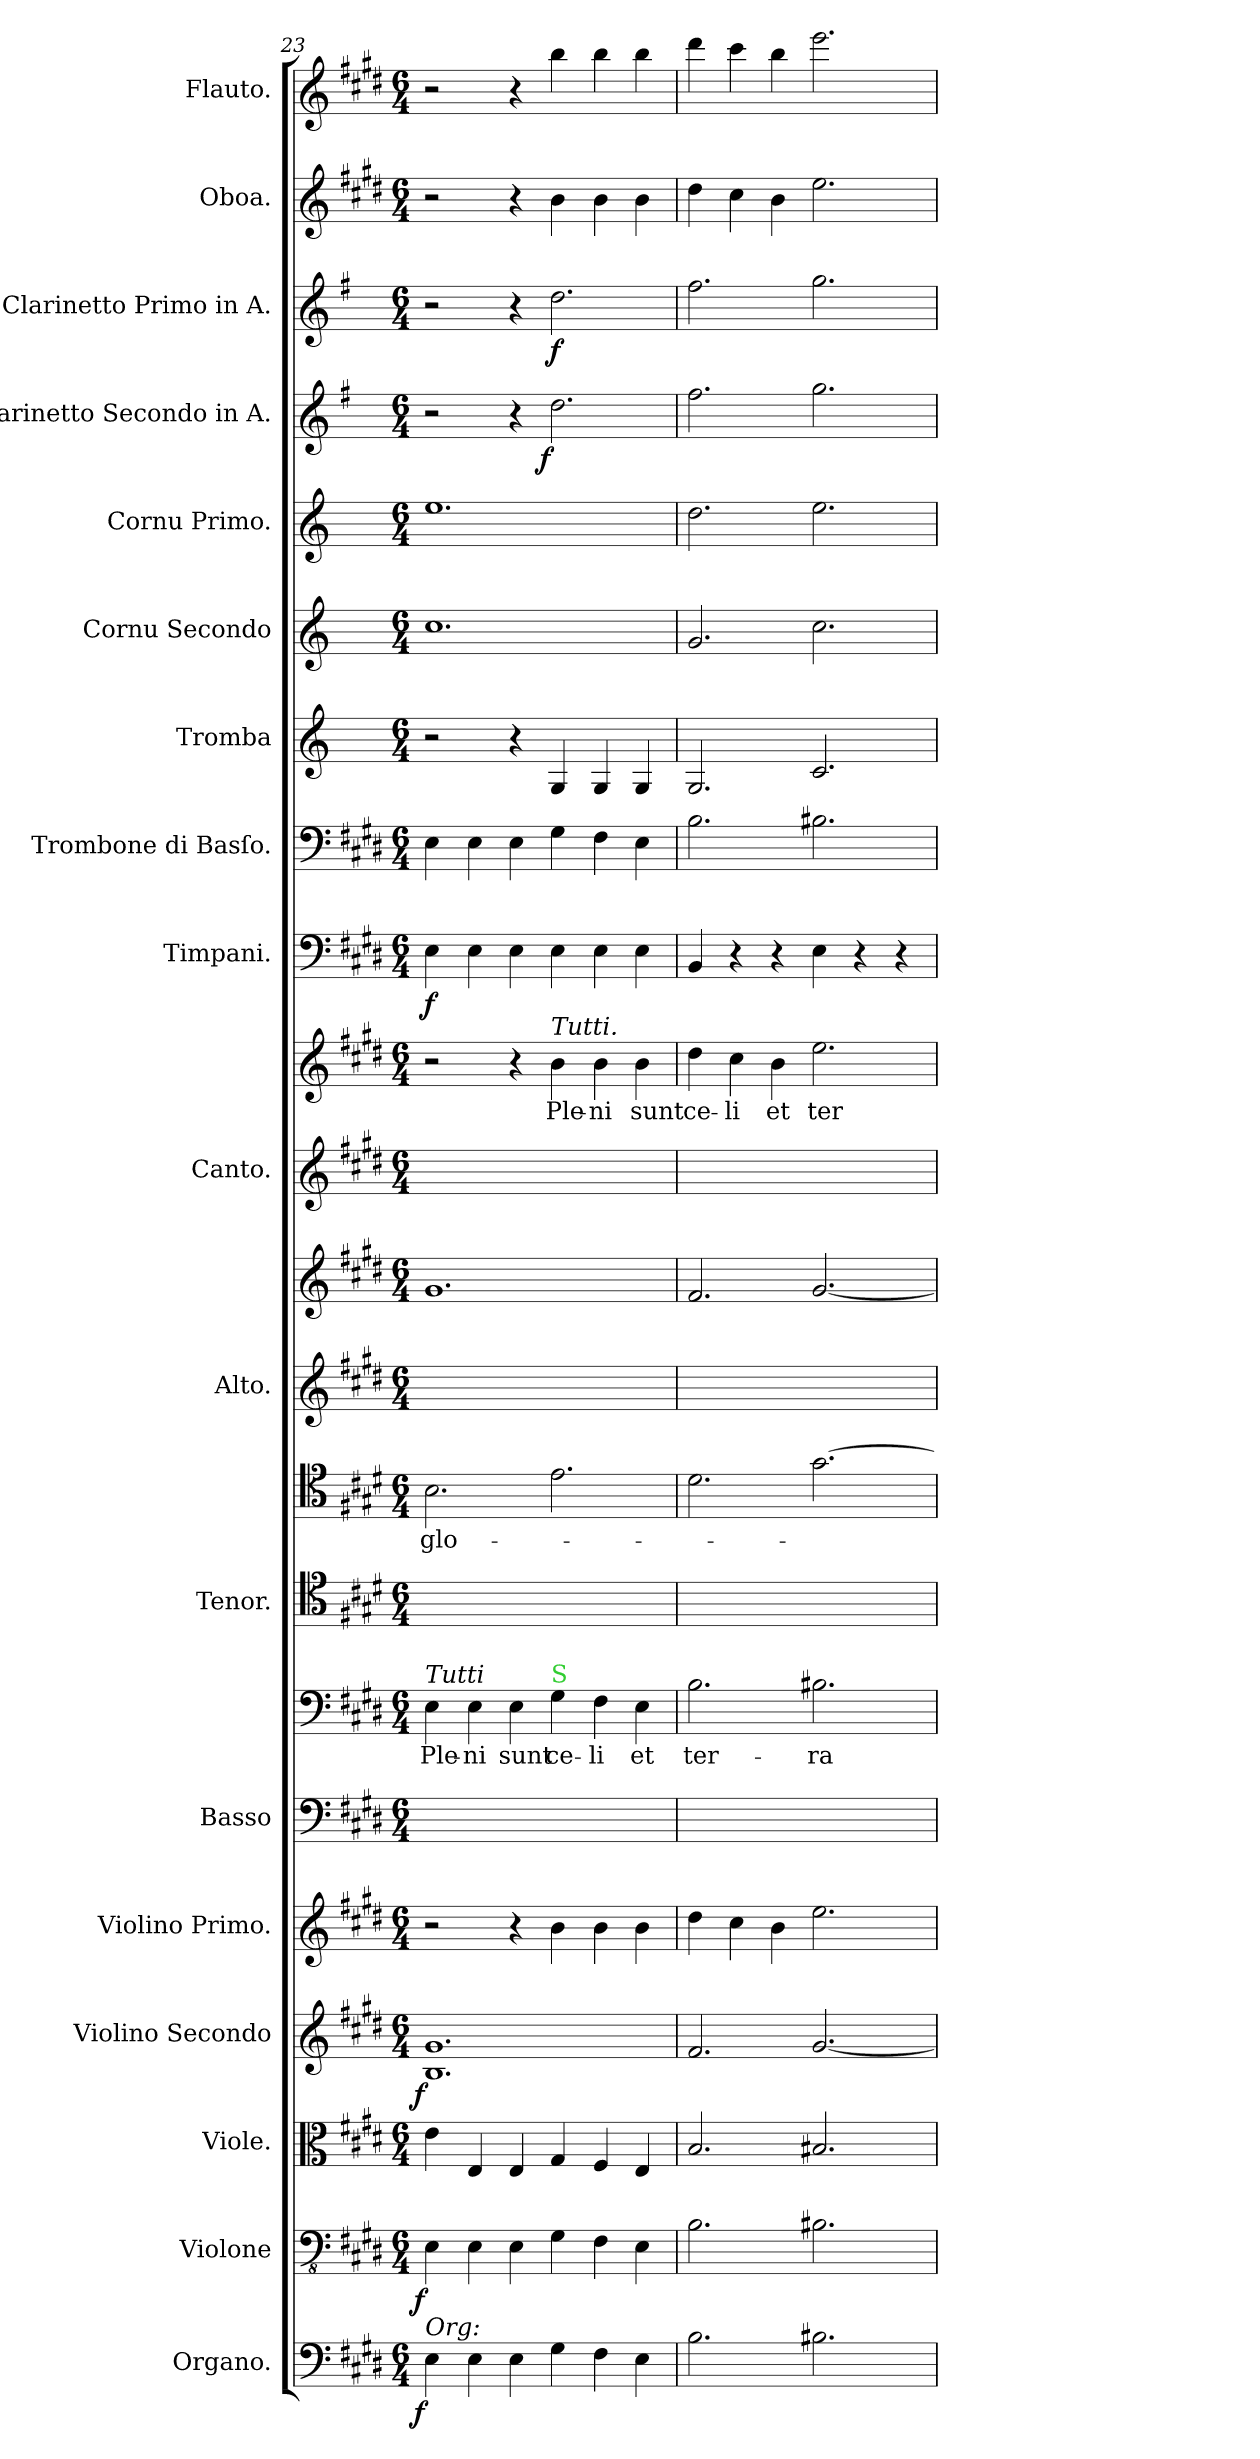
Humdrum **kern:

**kern	**dynam	**kern	**dynam	**kern	**kern	**dynam	**kern	**dynam	**kern	**kern	**text	**dynam	**kern	**kern	**text	**kern	**kern	**kern	**kern	**text	**dynam	**kern	**dynam	**kern	**dynam	**kern	**dynam	**kern	**dynam	**kern	**dynam	**kern	**dynam	**kern	**dynam	**kern	**kern	**dynam
*part22	*part22	*part21	*part21	*part20	*part19	*part19	*part18	*part18	*part17	*part16	*part16	*part16	*part15	*part14	*part14	*part13	*part12	*part11	*part10	*part10	*part10	*part9	*part9	*part8	*part8	*part7	*part7	*part6	*part6	*part5	*part5	*part4	*part4	*part3	*part3	*part2	*part1	*part1
*staff22	*staff22	*staff21	*staff21	*staff20	*staff19	*staff19	*staff18	*staff18	*staff17	*staff16	*staff16	*staff16	*staff15	*staff14	*staff14	*staff13	*staff12	*staff11	*staff10	*staff10	*staff10	*staff9	*staff9	*staff8	*staff8	*staff7	*staff7	*staff6	*staff6	*staff5	*staff5	*staff4	*staff4	*staff3	*staff3	*staff2	*staff1	*staff1
*I"Organo.	*	*I"Violone	*	*I"Viole.	*I"Violino Secondo	*	*I"Violino Primo.	*	*I"Basso	*	*	*	*I"Tenor.	*	*	*I"Alto.	*	*I"Canto.	*	*	*	*I"Timpani.	*	*I"Trombone di Basſo.	*	*I"Tromba	*	*I"Cornu Secondo	*	*I"Cornu Primo.	*	*I"Clarinetto Secondo in A.	*	*I"Clarinetto Primo in A.	*	*I"Oboa.	*I"Flauto.	*
*I'org	*	*I'vlne	*	*	*I'vl 2	*	*I'vl 1	*	*I'B	*	*	*	*I'T	*	*	*I'A	*	*I'C	*	*	*	*I'timp	*	*	*	*I'tr	*	*I'cor 2	*	*I'cor 1	*	*I'cl 2 in A	*	*I'cl 1 in A	*	*I'ob	*I'fl	*
*clefF4	*	*clefFv4	*	*clefC3	*clefG2	*	*clefG2	*	*clefF4	*clefF4	*	*	*clefC4	*clefC4	*	*clefG2	*clefG2	*clefG2	*clefG2	*	*	*clefF4	*	*clefF4	*	*clefG2	*	*clefG2	*	*clefG2	*	*clefG2	*	*clefG2	*	*clefG2	*clefG2	*
*	*	*	*	*	*	*	*	*	*	*	*	*	*	*	*	*	*	*	*	*	*	*	*	*	*	*ITrd-2c-4	*	*ITrd5c8	*	*ITrd5c8	*	*ITrd2c3	*	*ITrd2c3	*	*	*	*
*k[f#c#g#d#]	*	*k[f#c#g#d#]	*	*k[f#c#g#d#]	*k[f#c#g#d#]	*	*k[f#c#g#d#]	*	*k[f#c#g#d#]	*k[f#c#g#d#]	*	*	*k[f#c#g#d#]	*k[f#c#g#d#]	*	*k[f#c#g#d#]	*k[f#c#g#d#]	*k[f#c#g#d#]	*k[f#c#g#d#]	*	*	*k[f#c#g#d#]	*	*k[f#c#g#d#]	*	*k[f#c#g#d#]	*	*k[f#c#g#d#]	*	*k[f#c#g#d#]	*	*k[f#c#g#d#]	*	*k[f#c#g#d#]	*	*k[f#c#g#d#]	*k[f#c#g#d#]	*
*M6/4	*	*M6/4	*	*M6/4	*M6/4	*	*M6/4	*	*M6/4	*M6/4	*	*	*M6/4	*M6/4	*	*M6/4	*M6/4	*M6/4	*M6/4	*	*	*M6/4	*	*M6/4	*	*M6/4	*	*M6/4	*	*M6/4	*	*M6/4	*	*M6/4	*	*M6/4	*M6/4	*
=23	=23	=23	=23	=23	=23	=23	=23	=23	=23	=23	=23	=23	=23	=23	=23	=23	=23	=23	=23	=23	=23	=23	=23	=23	=23	=23	=23	=23	=23	=23	=23	=23	=23	=23	=23	=23	=23	=23
!	!	!	!	!	!	!	!	!	!	!LO:TX:a:i:t=Tutti	!	!	!	!	!	!	!	!	!	!	!	!	!	!	!	!	!	!	!	!	!	!	!	!	!	!	!	!
!LO:TX:a:i:t=Org&colon;	!	!	!	!	!	!	!	!	!	!	!	!	!	!	!	!	!	!	!	!	!	!	!	!	!	!	!	!	!	!	!	!	!	!	!	!	!	!
!	!LO:DY:b:rj	!	!LO:DY:b:rj	!	!	!LO:DY:b:rj	!	!	!	!	!	!LO:DY:b:rj	!	!	!	!	!	!	!	!	!	!	!LO:DY:b	!	!LO:DY:a:rj	!	!	!	!LO:DY:b	!	!LO:DY:b	!	!	!	!	!	!	!
4E\	f	4EE\	f	4e\	1.B 1.g#	f	2r	.	1.ryy	4E\	Ple-	f&colon;	1.ryy	2.B\	glo-	1.ryy	1.g#	1.ryy	2r	.	.	4E\	f	4E\	f&colon;	2r	.	1.e	f&colon;	1.g#	f&colon;	2r	.	2r	.	2r	2r	.
4E\	.	4EE\	.	4E/	.	.	.	.	.	4E\	-ni	.	.	.	.	.	.	.	.	.	.	4E\	.	4E\	.	.	.	.	.	.	.	.	.	.	.	.	.	.
!	!	!	!	!	!	!	!	!LO:DY:b	!	!	!	!	!	!	!	!	!	!	!	!	!	!	!	!	!	!	!	!	!	!	!	!	!	!	!	!	!	!
4E\	.	4EE\	.	4E/	.	.	4r	f&colon;	.	4E\	sunt	.	.	.	.	.	.	.	4r	.	.	4E\	.	4E\	.	4r	.	.	.	.	.	4r	.	4r	.	4r	4r	.
!	!	!	!	!	!	!	!	!	!	!	!	!	!	!	!	!	!	!	!LO:TX:a:i:t=Tutti.	!	!	!	!	!	!	!	!	!	!	!	!	!	!	!	!	!	!	!
!	!	!	!	!	!	!	!	!	!	!LO:TX:a:color=limegreen:t=S	!	!	!	!	!	!	!	!	!	!	!	!	!	!	!	!	!	!	!	!	!	!	!	!	!	!	!	!
!	!	!	!	!	!	!	!	!	!	!	!	!	!	!	!	!	!	!	!	!	!LO:DY:b:rj	!	!	!	!	!	!LO:DY:b:rj	!	!	!	!	!	!LO:DY:b:rj	!	!LO:DY:b	!	!	!LO:DY:b
4G#\	.	4GG#\	.	4G#/	.	.	4b\	.	.	4G#\	ce-	.	.	2.e\	.	.	.	.	4b\	Ple-	f&colon;	4E\	.	4G#\	.	4B/	f&colon;	.	.	.	.	2.b\	f.	2.b\	f	4b\	4bb\	f&colon;
4F#\	.	4FF#\	.	4F#/	.	.	4b\	.	.	4F#\	-li	.	.	.	.	.	.	.	4b\	-ni	.	4E\	.	4F#\	.	4B/	.	.	.	.	.	.	.	.	.	4b\	4bb\	.
4E\	.	4EE\	.	4E/	.	.	4b\	.	.	4E\	et	.	.	.	.	.	.	.	4b\	sunt	.	4E\	.	4E\	.	4B/	.	.	.	.	.	.	.	.	.	4b\	4bb\	.
=24	=24	=24	=24	=24	=24	=24	=24	=24	=24	=24	=24	=24	=24	=24	=24	=24	=24	=24	=24	=24	=24	=24	=24	=24	=24	=24	=24	=24	=24	=24	=24	=24	=24	=24	=24	=24	=24	=24
2.B\	.	2.BB\	.	2.B/	2.f#/	.	4dd#\	.	1.ryy	2.B\	ter-	.	1.ryy	2.d#\	.	1.ryy	2.f#/	1.ryy	4dd#\	ce-	.	4BB/	.	2.B\	.	2.B/	.	2.B/	.	2.f#\	.	2.dd#\	.	2.dd#\	.	4dd#\	4ddd#\	.
.	.	.	.	.	.	.	4cc#\	.	.	.	.	.	.	.	.	.	.	.	4cc#\	-li	.	4r	.	.	.	.	.	.	.	.	.	.	.	.	.	4cc#\	4ccc#\	.
.	.	.	.	.	.	.	4b\	.	.	.	.	.	.	.	.	.	.	.	4b\	et	.	4r	.	.	.	.	.	.	.	.	.	.	.	.	.	4b\	4bb\	.
2.B#X\	.	2.BB#X\	.	2.B#X/	[2.g#/	.	2.ee\	.	.	2.B#X\	-ra	.	.	[2.g#\	.	.	[2.g#/	.	2.ee\	ter-	.	4E\	.	2.B#X\	.	2.e/	.	2.e\	.	2.g#\	.	2.ee\	.	2.ee\	.	2.ee\	2.eee\	.
.	.	.	.	.	.	.	.	.	.	.	.	.	.	.	.	.	.	.	.	.	.	4r	.	.	.	.	.	.	.	.	.	.	.	.	.	.	.	.
.	.	.	.	.	.	.	.	.	.	.	.	.	.	.	.	.	.	.	.	.	.	4r	.	.	.	.	.	.	.	.	.	.	.	.	.	.	.	.
=	=	=	=	=	=	=	=	=	=	=	=	=	=	=	=	=	=	=	=	=	=	=	=	=	=	=	=	=	=	=	=	=	=	=	=	=	=	=
*-	*-	*-	*-	*-	*-	*-	*-	*-	*-	*-	*-	*-	*-	*-	*-	*-	*-	*-	*-	*-	*-	*-	*-	*-	*-	*-	*-	*-	*-	*-	*-	*-	*-	*-	*-	*-	*-	*-
